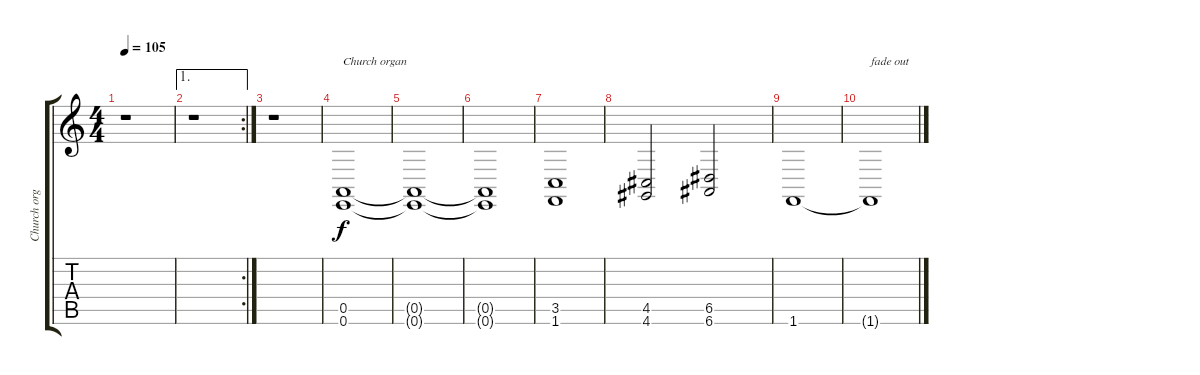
\track ("Church organ" "Church org") {instrument churchorgan}
\staff {score tabs}
\tuning (E4 B3 G3 D3 A2 E2) {hide}
\ts (4 4)
\tempo 105
\clef g2
\ks c
r.1{dy ppp} |
\ae 1
\rc 2
r.1 |
r.1 |
(0.5 0.6).1{txt "Church organ" dy f volume 15 instrument churchorgan} |
(0.5{t} 0.6{t}).1 |
(0.5{t} 0.6{t}).1 |
(3.5 1.6).1 |
(4.5 4.6).2 (6.5 6.6).2 |
1.6.1 |
1.6{t}.1{txt "fade out" volume 0}
